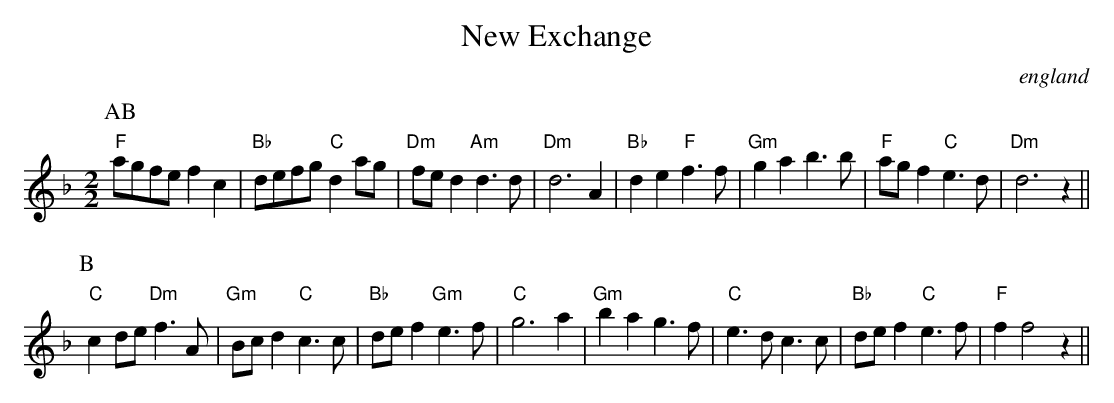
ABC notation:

X:1
T:New Exchange
O:england
M:2/2
K:F
P:AB
P:A
"F"agfe f2 c2|"Bb"defg "C"d2 ag|"Dm"fe d2 "Am"d2>d2|"Dm"d4>A4|\
"Bb"d2 e2 "F"f2>f2|"Gm"g2 a2 b2>b2|"F"ag f2 "C"e2>d2|"Dm"d4>z4||
P:B
"C"c2 de "Dm"f2>A2|"Gm"Bc d2 "C"c2>c2|"Bb"de f2 "Gm"e2>f2|"C"g4>a4|\
"Gm"b2 a2 g2>f2|"C"e2>d2 c2>c2|"Bb"de f2 "C"e2>f2|"F"f2 f4 z2||
